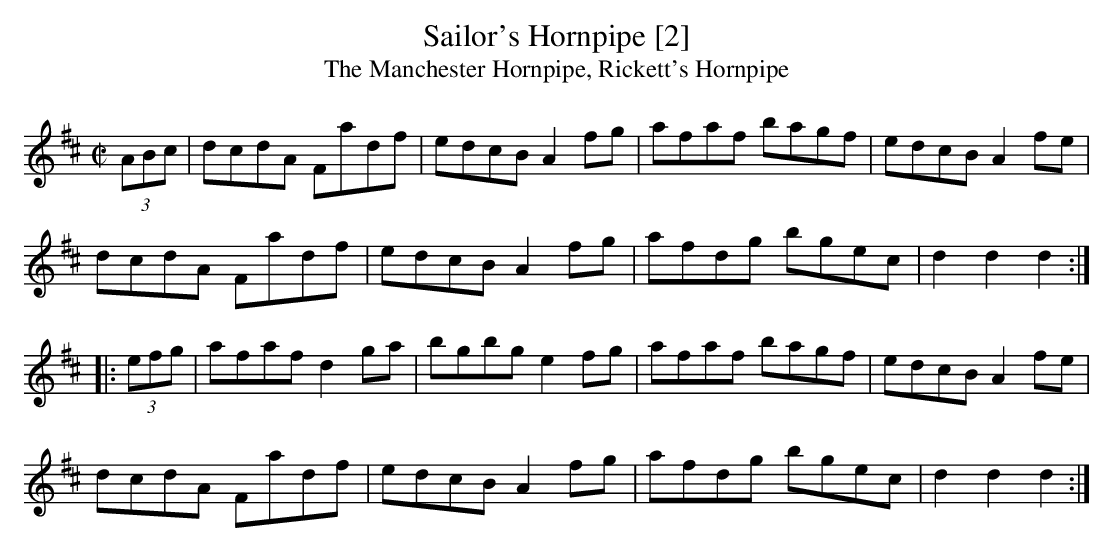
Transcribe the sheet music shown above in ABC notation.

X:1
T:Sailor's Hornpipe [2]
T:The Manchester Hornpipe, Rickett's Hornpipe
M:C|
L:1/8
K:D
(3ABc|dcdA Fadf|edcB A2 fg|afaf bagf|edcB A2 fe|
dcdA Fadf|edcB A2 fg|afdg bgec|d2d2d2:|
|:(3efg|afaf d2 ga|bgbg e2 fg|afaf bagf|edcB A2 fe|
dcdA Fadf|edcB A2 fg|afdg bgec|d2d2d2:|
